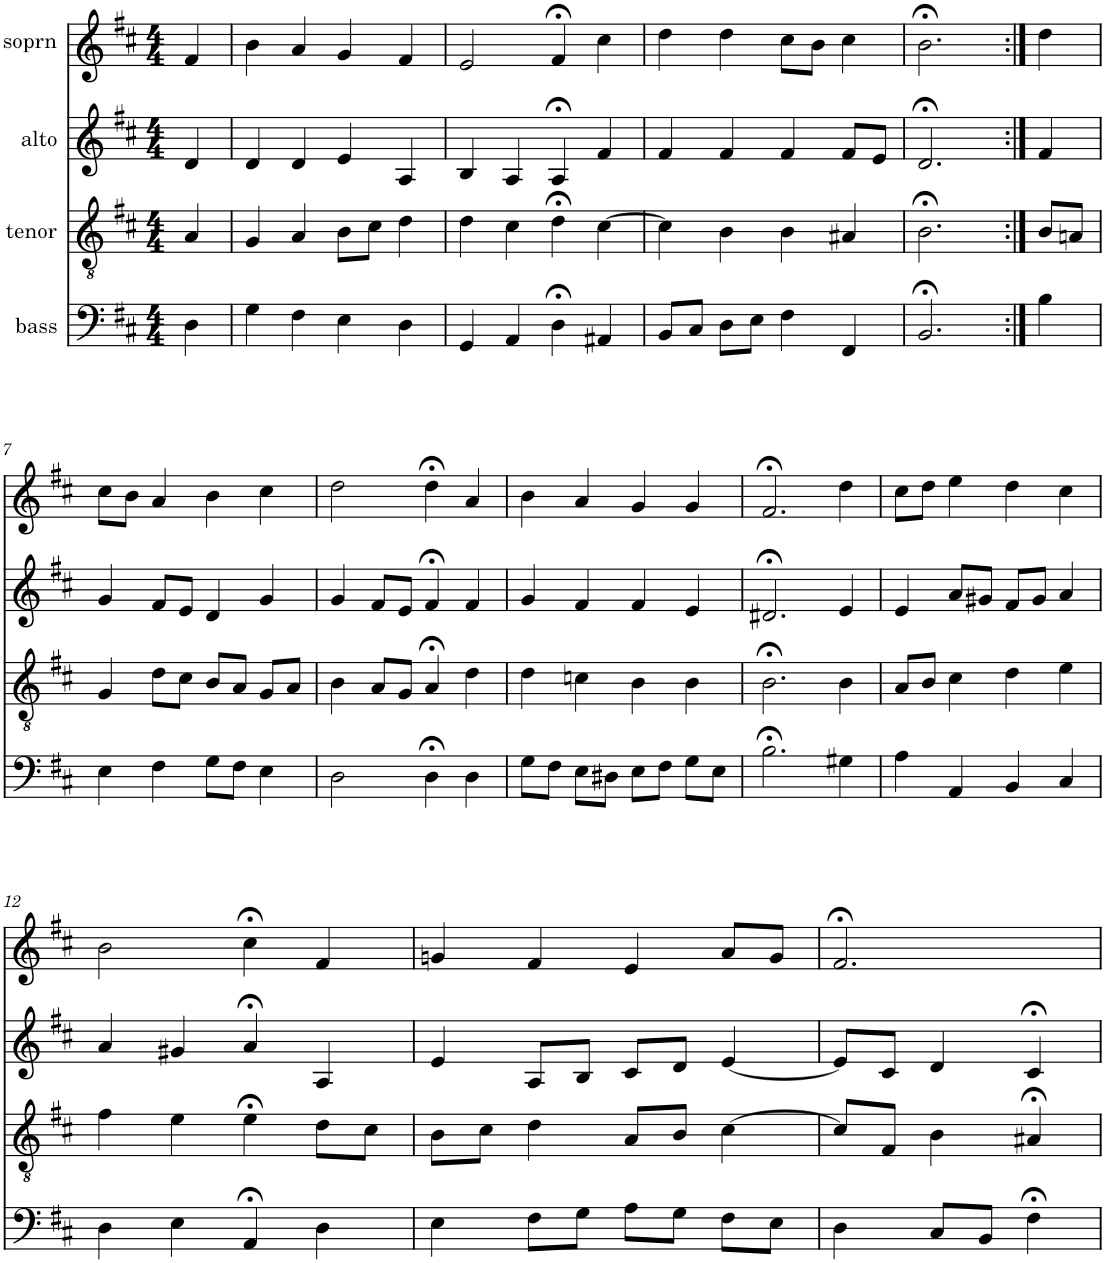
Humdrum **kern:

**kern	**kern	**kern	**kern
*part4	*part3	*part2	*part1
*staff4	*staff3	*staff2	*staff1
*I"bass	*I"tenor	*I"alto	*I"soprn
*clefF4	*clefGv2	*clefG2	*clefG2
*k[f#c#]	*k[f#c#]	*k[f#c#]	*k[f#c#]
*b:	*b:	*b:	*b:
*M4/4	*M4/4	*M4/4	*M4/4
=1	=1	=1	=1
4D\	4A/	4d/	4f#/
=2	=2	=2	=2
4G\	4G/	4d/	4b\
4F#\	4A/	4d/	4a/
4E\	8B\L	4e/	4g/
.	8c#\J	.	.
4D\	4d\	4A/	4f#/
=3	=3	=3	=3
4GG/	4d\	4B/	2e/
4AA/	4c#\	4A/	.
4D;<\	4d;<\	4A;</	4f#;</
4AA#X/	[4c#\	4f#/	4cc#\
=4	=4	=4	=4
8BB/L	4c#\]	4f#/	4dd\
8C#/J	.	.	.
8D\L	4B\	4f#/	4dd\
8E\J	.	.	.
4F#\	4B\	4f#/	8cc#\L
.	.	.	8b\J
4FF#/	4A#X/	8f#/L	4cc#\
.	.	8e/J	.
=5	=5	=5	=5
2.BB;</	2.B;<\	2.d;</	2.b;<\
=6:|!	=6:|!	=6:|!	=6:|!
4B\	8B/L	4f#/	4dd\
.	8An/J	.	.
!!LO:LB:g=z
=7	=7	=7	=7
4E\	4G/	4g/	8cc#\L
.	.	.	8b\J
4F#\	8d\L	8f#/L	4a/
.	8c#\J	8e/J	.
8G\L	8B/L	4d/	4b\
8F#\J	8A/J	.	.
4E\	8G/L	4g/	4cc#\
.	8A/J	.	.
=8	=8	=8	=8
2D\	4B\	4g/	2dd\
.	8A/L	8f#/L	.
.	8G/J	8e/J	.
4D;<\	4A;</	4f#;</	4dd;<\
4D\	4d\	4f#/	4a/
=9	=9	=9	=9
8G\L	4d\	4g/	4b\
8F#\J	.	.	.
8E\L	4cn\	4f#/	4a/
8D#X\J	.	.	.
8E\L	4B\	4f#/	4g/
8F#\J	.	.	.
8G\L	4B\	4e/	4g/
8E\J	.	.	.
=10	=10	=10	=10
2.B;<\	2.B;<\	2.d#X;</	2.f#;</
4G#X\	4B\	4e/	4dd\
=11	=11	=11	=11
4A\	8A/L	4e/	8cc#\L
.	8B/J	.	8dd\J
4AA/	4c#\	8a/L	4ee\
.	.	8g#X/J	.
4BB/	4d\	8f#/L	4dd\
.	.	8g#/J	.
4C#/	4e\	4a/	4cc#\
!!LO:LB:g=z
=12	=12	=12	=12
4D\	4f#\	4a/	2b\
4E\	4e\	4g#X/	.
4AA;</	4e;<\	4a;</	4cc#;<\
4D\	8d\L	4A/	4f#/
.	8c#\J	.	.
=13	=13	=13	=13
4E\	8B\L	4e/	4gn/
.	8c#\J	.	.
8F#\L	4d\	8A/L	4f#/
8G\J	.	8B/J	.
8A\L	8A/L	8c#/L	4e/
8G\J	8B/J	8d/J	.
8F#\L	[4c#\	[4e/	8a/L
8E\J	.	.	8g/J
=14	=14	=14	=14
4D\	8c#/L]	8e/L]	2.f#;</
.	8F#/J	8c#/J	.
8C#/L	4B\	4d/	.
8BB/J	.	.	.
4F#;<\	4A#X;</	4c#;</	.
=	=	=	=
*-	*-	*-	*-
